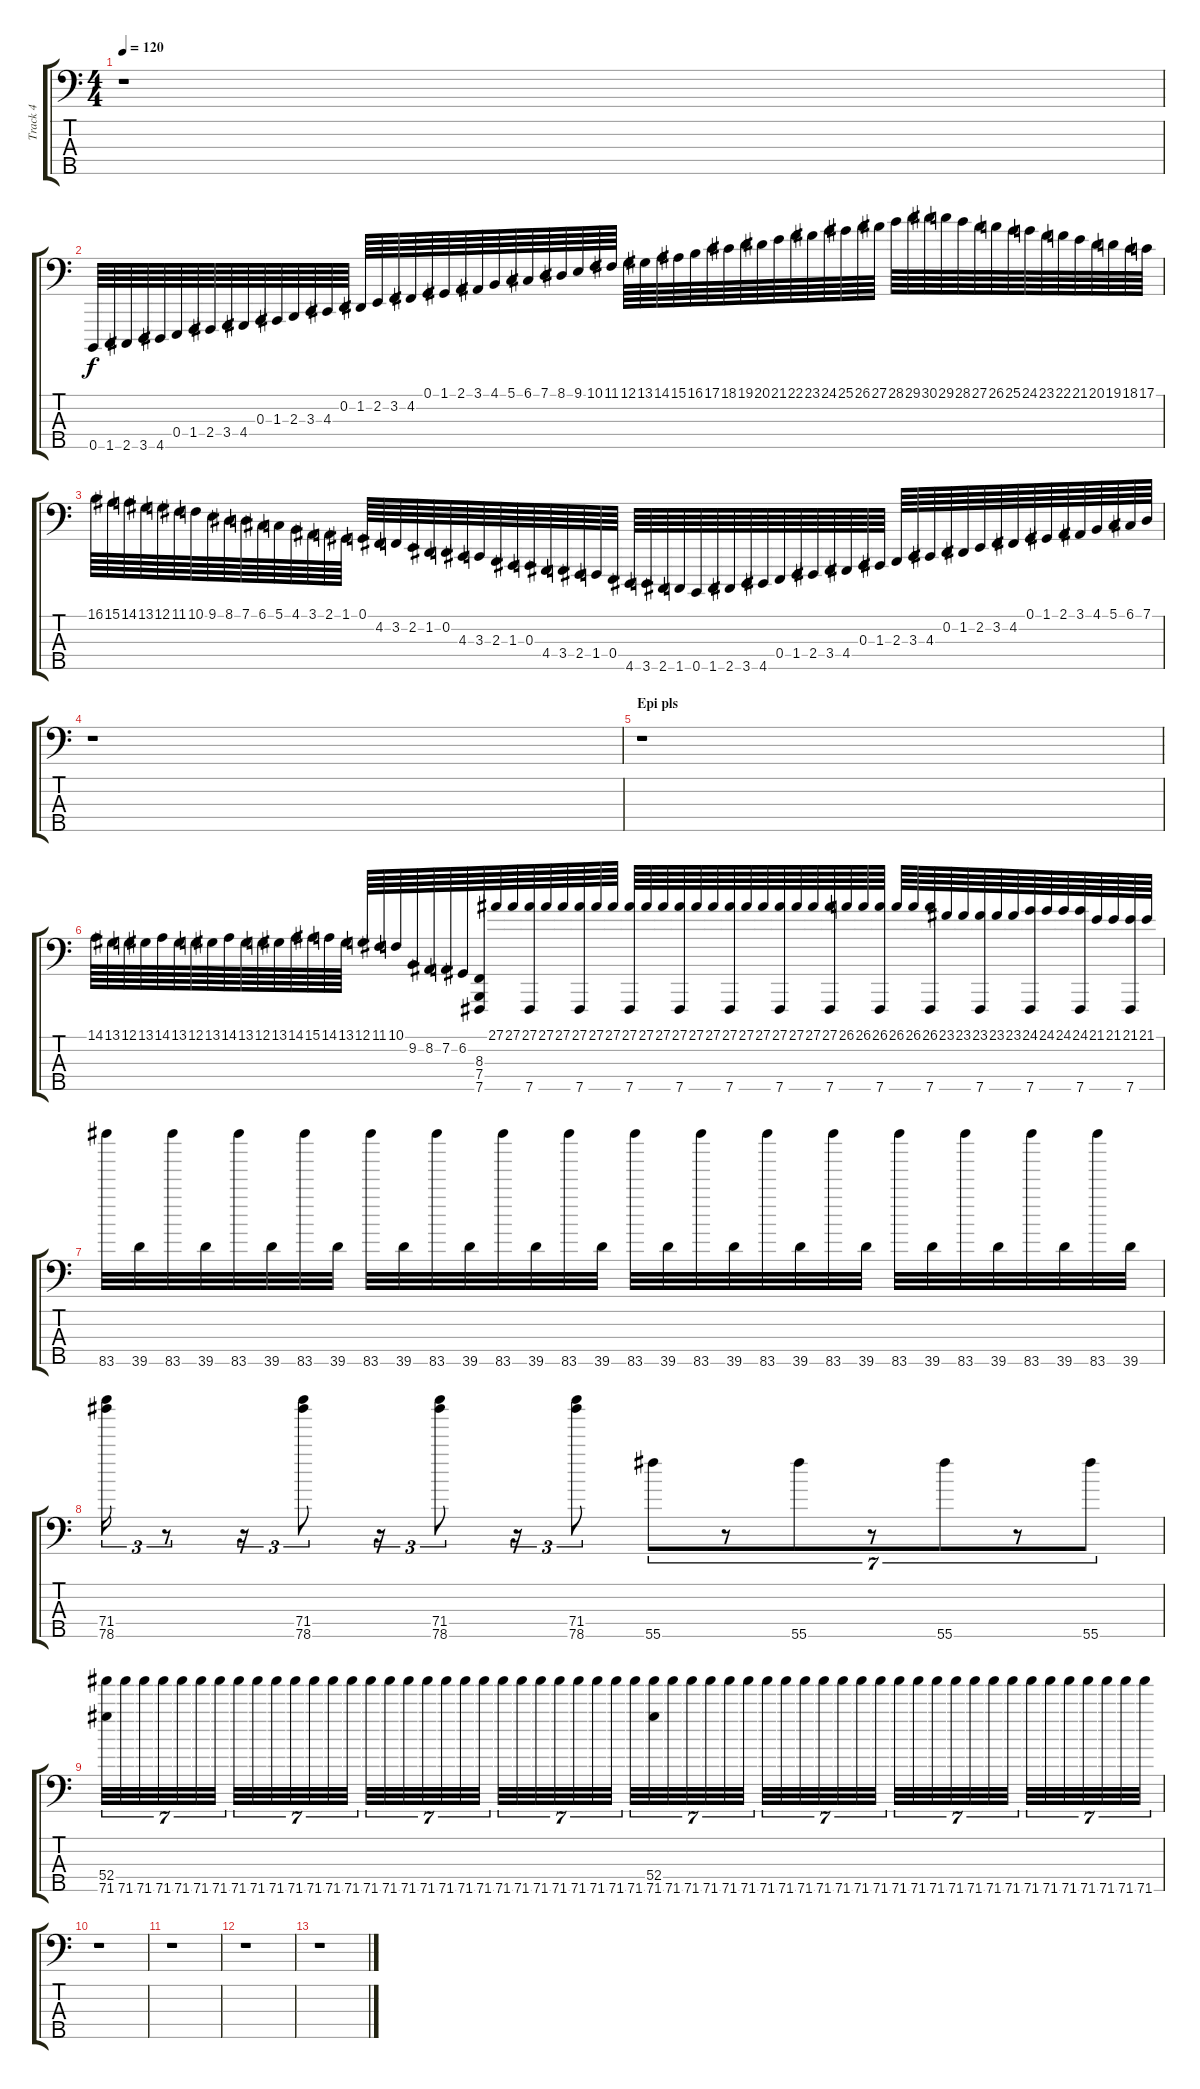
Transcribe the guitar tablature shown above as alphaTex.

\track ("Track 4" "Track 4") {instrument lead2sawtooth}
\staff {score tabs}
\tuning (G2 D2 A1 E1 B0) {hide}
\ts (4 4)
\tempo 120
\clef f4
\ks c
r.1{dy f} |
0.5.64 1.5.64 2.5.64 3.5.64 4.5.64 0.4.64 1.4.64 2.4.64 3.4.64 4.4.64 0.3.64 1.3.64 2.3.64 3.3.64 4.3.64 0.2.64 1.2.64 2.2.64 3.2.64 4.2.64 0.1.64 1.1.64 2.1.64 3.1.64 4.1.64 5.1.64 6.1.64 7.1.64 8.1.64 9.1.64 10.1.64 11.1.64 12.1.64 13.1.64 14.1.64 15.1.64 16.1.64 17.1.64 18.1.64 19.1.64 20.1.64 21.1.64 22.1.64 23.1.64 24.1.64 25.1.64 26.1.64 27.1.64 28.1.64 29.1.64 30.1.64 29.1.64 28.1.64 27.1.64 26.1.64 25.1.64 24.1.64 23.1.64 22.1.64 21.1.64 20.1.64 19.1.64 18.1.64 17.1.64 |
16.1.64 15.1.64 14.1.64 13.1.64 12.1.64 11.1.64 10.1.64 9.1.64 8.1.64 7.1.64 6.1.64 5.1.64 4.1.64 3.1.64 2.1.64 1.1.64 0.1.64 4.2.64 3.2.64 2.2.64 1.2.64 0.2.64 4.3.64 3.3.64 2.3.64 1.3.64 0.3.64 4.4.64 3.4.64 2.4.64 1.4.64 0.4.64 4.5.64 3.5.64 2.5.64 1.5.64 0.5.64 1.5.64 2.5.64 3.5.64 4.5.64 0.4.64 1.4.64 2.4.64 3.4.64 4.4.64 0.3.64 1.3.64 2.3.64 3.3.64 4.3.64 0.2.64 1.2.64 2.2.64 3.2.64 4.2.64 0.1.64 1.1.64 2.1.64 3.1.64 4.1.64 5.1.64 6.1.64 7.1.64 |
r.1 |
\section ("" "Epi pls")
r.1 |
14.1.64 13.1.64 12.1.64 13.1.64 14.1.64 13.1.64 12.1.64 13.1.64 14.1.64 13.1.64 12.1.64 13.1.64 14.1.64 15.1.64 14.1.64 13.1.64 12.1.64 11.1.64 10.1.64 9.2.64 8.2.64 7.2.64 6.2.64 (8.3 7.4 7.5).64 27.1.64 27.1.64 (27.1 7.5).64 27.1.64 27.1.64 (27.1 7.5).64 27.1.64 27.1.64 (27.1 7.5).64 27.1.64 27.1.64 (27.1 7.5).64 27.1.64 27.1.64 (27.1 7.5).64 27.1.64 27.1.64 (27.1 7.5).64 27.1.64 27.1.64 (27.1 7.5).64 26.1.64 26.1.64 (26.1 7.5).64 26.1.64 26.1.64 (26.1 7.5).64 23.1.64 23.1.64 (23.1 7.5).64 23.1.64 23.1.64 (24.1 7.5).64 24.1.64 24.1.64 (24.1 7.5).64 21.1.64 21.1.64 (21.1 7.5).64 21.1.64 |
83.5.32 39.5.32 83.5.32 39.5.32 83.5.32 39.5.32 83.5.32 39.5.32 83.5.32 39.5.32 83.5.32 39.5.32 83.5.32 39.5.32 83.5.32 39.5.32 83.5.32 39.5.32 83.5.32 39.5.32 83.5.32 39.5.32 83.5.32 39.5.32 83.5.32 39.5.32 83.5.32 39.5.32 83.5.32 39.5.32 83.5.32 39.5.32 |
(71.4 78.5).16{tu (3 2)} r.8{tu (3 2)} r.16{tu (3 2)} (71.4 78.5).8{tu (3 2)} r.16{tu (3 2)} (71.4 78.5).8{tu (3 2)} r.16{tu (3 2)} (71.4 78.5).8{tu (3 2)} 55.5.8{tu (7 4)} r.8{tu (7 4)} 55.5.8{tu (7 4)} r.8{tu (7 4)} 55.5.8{tu (7 4)} r.8{tu (7 4)} 55.5.8{tu (7 4)} |
(52.4 71.5).32{tu (7 4)} 71.5.32{tu (7 4)} 71.5.32{tu (7 4)} 71.5.32{tu (7 4)} 71.5.32{tu (7 4)} 71.5.32{tu (7 4)} 71.5.32{tu (7 4)} 71.5.32{tu (7 4)} 71.5.32{tu (7 4)} 71.5.32{tu (7 4)} 71.5.32{tu (7 4)} 71.5.32{tu (7 4)} 71.5.32{tu (7 4)} 71.5.32{tu (7 4)} 71.5.32{tu (7 4)} 71.5.32{tu (7 4)} 71.5.32{tu (7 4)} 71.5.32{tu (7 4)} 71.5.32{tu (7 4)} 71.5.32{tu (7 4)} 71.5.32{tu (7 4)} 71.5.32{tu (7 4)} 71.5.32{tu (7 4)} 71.5.32{tu (7 4)} 71.5.32{tu (7 4)} 71.5.32{tu (7 4)} 71.5.32{tu (7 4)} 71.5.32{tu (7 4)} 71.5.32{tu (7 4)} (52.4 71.5).32{tu (7 4)} 71.5.32{tu (7 4)} 71.5.32{tu (7 4)} 71.5.32{tu (7 4)} 71.5.32{tu (7 4)} 71.5.32{tu (7 4)} 71.5.32{tu (7 4)} 71.5.32{tu (7 4)} 71.5.32{tu (7 4)} 71.5.32{tu (7 4)} 71.5.32{tu (7 4)} 71.5.32{tu (7 4)} 71.5.32{tu (7 4)} 71.5.32{tu (7 4)} 71.5.32{tu (7 4)} 71.5.32{tu (7 4)} 71.5.32{tu (7 4)} 71.5.32{tu (7 4)} 71.5.32{tu (7 4)} 71.5.32{tu (7 4)} 71.5.32{tu (7 4)} 71.5.32{tu (7 4)} 71.5.32{tu (7 4)} 71.5.32{tu (7 4)} 71.5.32{tu (7 4)} 71.5.32{tu (7 4)} 71.5.32{tu (7 4)} |
r.1 |
r.1 |
r.1 |
r.1
